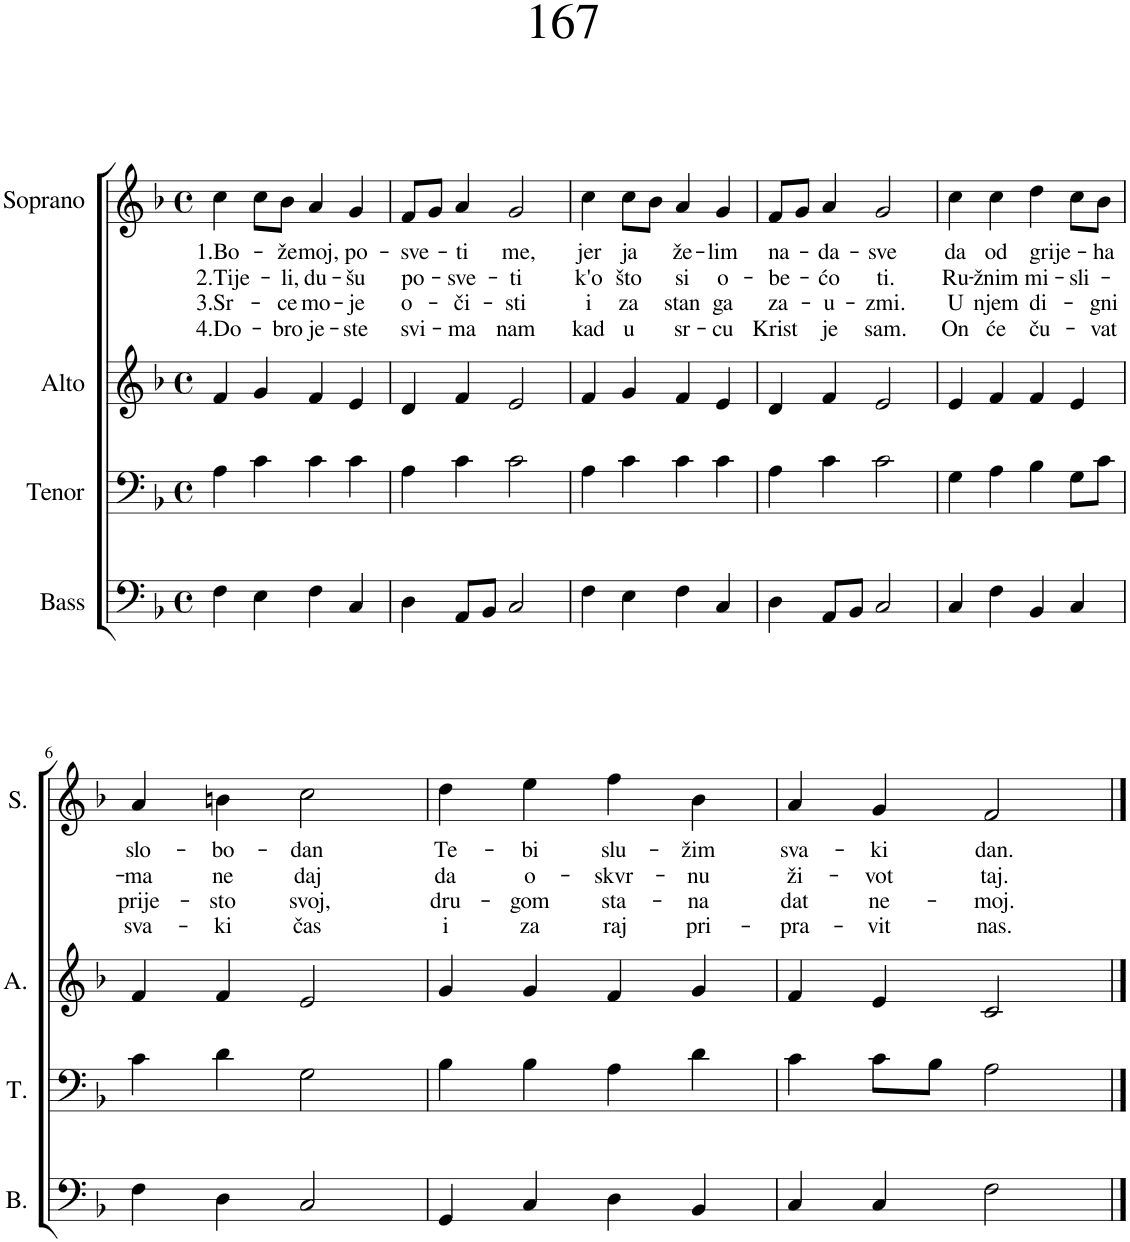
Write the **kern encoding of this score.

**kern	**kern	**kern	**kern	**text	**text	**text	**text
*part4	*part3	*part2	*part1	*part1	*part1	*part1	*part1
*staff4	*staff3	*staff2	*staff1	*staff1	*staff1	*staff1	*staff1
*I"Bass	*I"Tenor	*I"Alto	*I"Soprano	*	*	*	*
*I'B.	*I'T.	*I'A.	*I'S.	*	*	*	*
*clefF4	*clefF4	*clefG2	*clefG2	*	*	*	*
*k[b-]	*k[b-]	*k[b-]	*k[b-]	*	*	*	*
*M4/4	*M4/4	*M4/4	*M4/4	*	*	*	*
*met(c)	*met(c)	*met(c)	*met(c)	*	*	*	*
=1	=1	=1	=1	=1	=1	=1	=1
!	!	!	!	!LO:LY:b	!LO:LY:b	!LO:LY:b	!LO:LY:b
4F\	4A\	4f/	4cc\	1.Bo-	2.Tije-	3.Sr-	4.Do-
4E\	4c\	4g/	8cc\L	.	.	.	.
!	!	!	!	!LO:LY:b	!LO:LY:b	!LO:LY:b	!LO:LY:b
.	.	.	8b-\J	-že	-li,	-ce	-bro
!	!	!	!	!LO:LY:b	!LO:LY:b	!LO:LY:b	!LO:LY:b
4F\	4c\	4f/	4a/	moj,	du-	mo-	je-
!	!	!	!	!LO:LY:b	!LO:LY:b	!LO:LY:b	!LO:LY:b
4C/	4c\	4e/	4g/	po-	-šu	-je	-ste
=2	=2	=2	=2	=2	=2	=2	=2
!	!	!	!	!LO:LY:b	!LO:LY:b	!LO:LY:b	!LO:LY:b
4D\	4A\	4d/	8f/L	-sve-	po-	o-	svi-
.	.	.	8g/J	.	.	.	.
!	!	!	!	!LO:LY:b	!LO:LY:b	!LO:LY:b	!LO:LY:b
8AA/L	4c\	4f/	4a/	-ti	-sve-	-či-	-ma
8BB-/J	.	.	.	.	.	.	.
!	!	!	!	!LO:LY:b	!LO:LY:b	!LO:LY:b	!LO:LY:b
2C/	2c\	2e/	2g/	me,	-ti	-sti	nam
=3	=3	=3	=3	=3	=3	=3	=3
!	!	!	!	!LO:LY:b	!LO:LY:b	!LO:LY:b	!LO:LY:b
4F\	4A\	4f/	4cc\	jer	k'o	i	kad
!	!	!	!	!LO:LY:b	!LO:LY:b	!LO:LY:b	!LO:LY:b
4E\	4c\	4g/	8cc\L	ja	što	za	u
.	.	.	8b-\J	.	.	.	.
!	!	!	!	!LO:LY:b	!LO:LY:b	!LO:LY:b	!LO:LY:b
4F\	4c\	4f/	4a/	že-	si	stan	sr-
!	!	!	!	!LO:LY:b	!LO:LY:b	!LO:LY:b	!LO:LY:b
4C/	4c\	4e/	4g/	-lim	o-	ga	-cu
=4	=4	=4	=4	=4	=4	=4	=4
!	!	!	!	!LO:LY:b	!LO:LY:b	!LO:LY:b	!LO:LY:b
4D\	4A\	4d/	8f/L	na-	-be-	za-	Krist
.	.	.	8g/J	.	.	.	.
!	!	!	!	!LO:LY:b	!LO:LY:b	!LO:LY:b	!LO:LY:b
8AA/L	4c\	4f/	4a/	-da-	-ćo	-u-	je
8BB-/J	.	.	.	.	.	.	.
!	!	!	!	!LO:LY:b	!LO:LY:b	!LO:LY:b	!LO:LY:b
2C/	2c\	2e/	2g/	-sve	ti.	-zmi.	sam.
=5	=5	=5	=5	=5	=5	=5	=5
!	!	!	!	!LO:LY:b	!LO:LY:b	!LO:LY:b	!LO:LY:b
4C/	4G\	4e/	4cc\	da	Ru-	U	On
!	!	!	!	!LO:LY:b	!LO:LY:b	!LO:LY:b	!LO:LY:b
4F\	4A\	4f/	4cc\	od	-žnim	njem	će
!	!	!	!	!LO:LY:b	!LO:LY:b	!LO:LY:b	!LO:LY:b
4BB-/	4B-\	4f/	4dd\	grije-	mi-	di-	ču-
!	!	!	!	!	!LO:LY:b	!	!
4C/	8G\L	4e/	8cc\L	.	-sli-	.	.
!	!	!	!	!LO:LY:b	!	!LO:LY:b	!LO:LY:b
.	8c\J	.	8b-\J	-ha	.	-gni	-vat
!!LO:LB:g=z
=6	=6	=6	=6	=6	=6	=6	=6
!	!	!	!	!LO:LY:b	!LO:LY:b	!LO:LY:b	!LO:LY:b
4F\	4c\	4f/	4a/	slo-	-ma	prije-	sva-
!	!	!	!	!LO:LY:b	!LO:LY:b	!LO:LY:b	!LO:LY:b
4D\	4d\	4f/	4bn\	-bo-	ne	-sto	-ki
!	!	!	!	!LO:LY:b	!LO:LY:b	!LO:LY:b	!LO:LY:b
2C/	2G\	2e/	2cc\	-dan	daj	svoj,	čas
=7	=7	=7	=7	=7	=7	=7	=7
!	!	!	!	!LO:LY:b	!LO:LY:b	!LO:LY:b	!LO:LY:b
4GG/	4B-\	4g/	4dd\	Te-	da	dru-	i
!	!	!	!	!LO:LY:b	!LO:LY:b	!LO:LY:b	!LO:LY:b
4C/	4B-\	4g/	4ee\	-bi	o-	-gom	za
!	!	!	!	!LO:LY:b	!LO:LY:b	!LO:LY:b	!LO:LY:b
4D\	4A\	4f/	4ff\	slu-	-skvr-	sta-	raj
!	!	!	!	!LO:LY:b	!LO:LY:b	!LO:LY:b	!LO:LY:b
4BB-/	4d\	4g/	4b-\	-žim	-nu	-na	pri-
=8	=8	=8	=8	=8	=8	=8	=8
!	!	!	!	!LO:LY:b	!LO:LY:b	!LO:LY:b	!LO:LY:b
4C/	4c\	4f/	4a/	sva-	ži-	dat	-pra-
!	!	!	!	!LO:LY:b	!LO:LY:b	!LO:LY:b	!LO:LY:b
4C/	8c\L	4e/	4g/	-ki	-vot	ne-	-vit
.	8B-\J	.	.	.	.	.	.
!	!	!	!	!LO:LY:b	!LO:LY:b	!LO:LY:b	!LO:LY:b
2F\	2A\	2c/	2f/	dan.	taj.	-moj.	nas.
==	==	==	==	==	==	==	==
*-	*-	*-	*-	*-	*-	*-	*-
